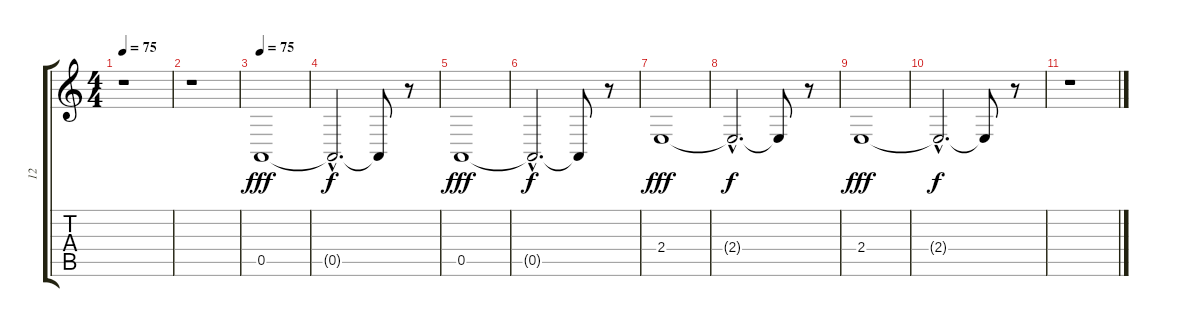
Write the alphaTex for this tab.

\track ("12" "12") {instrument bassoon}
\staff {score tabs}
\tuning (E4 B3 G3 D3 A2 E2) {hide}
\ts (4 4)
\tempo 75
\clef g2
\ks c
r.1{dy f} |
r.1 |
\tempo 75
0.5.1{dy fff volume 14 balance 12} |
0.5{hac t}.2{d dy f} 0.5{t}.8 r.8 |
0.5.1{dy fff} |
0.5{hac t}.2{d dy f} 0.5{t}.8 r.8 |
2.4.1{dy fff} |
2.4{hac t}.2{d dy f} 2.4{t}.8 r.8 |
2.4.1{dy fff} |
2.4{hac t}.2{d dy f} 2.4{t}.8 r.8 |
r.1
